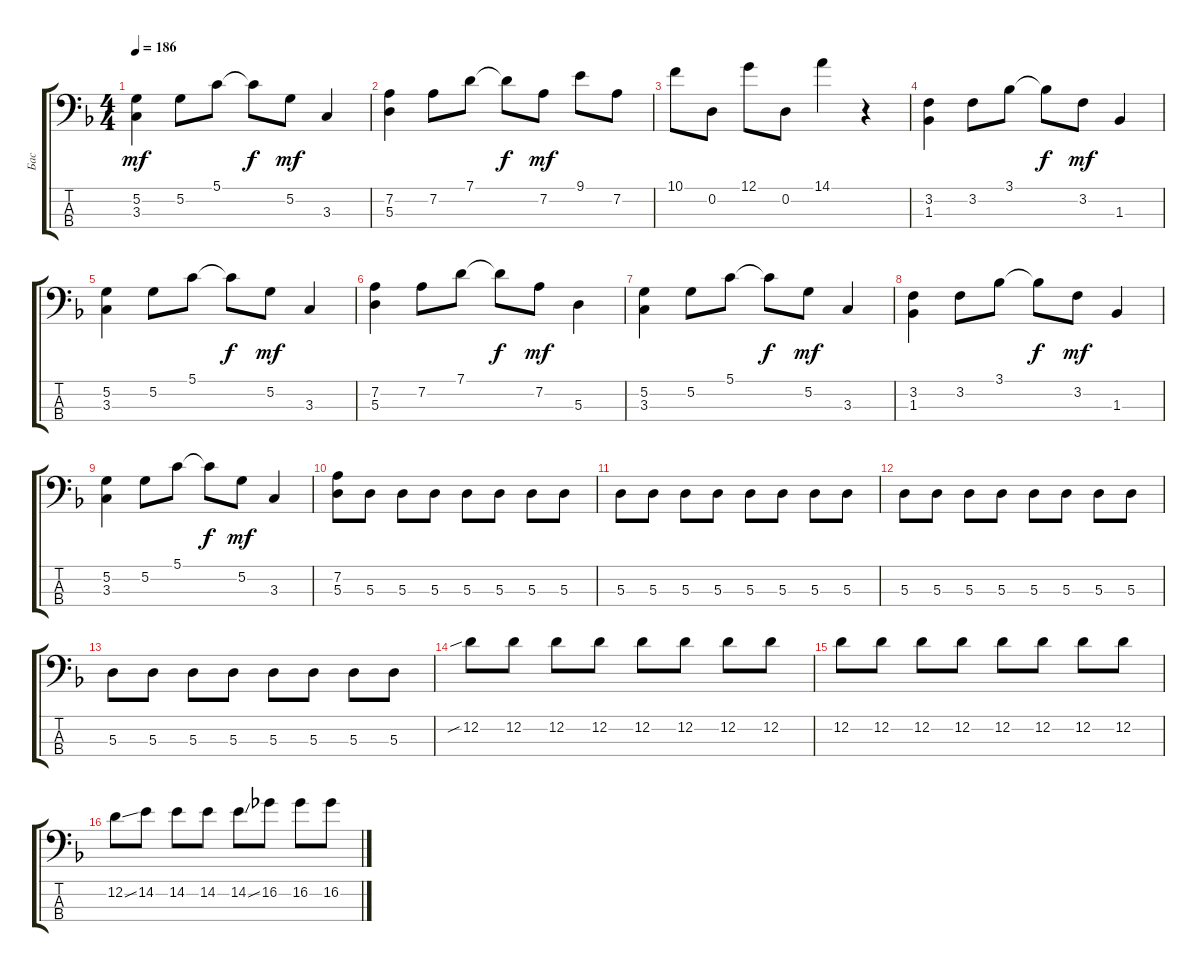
\track ("Бас" "Бас") {instrument electricbassfinger}
\staff {score tabs}
\tuning (G2 D2 A1 E1) {hide}
\ts (4 4)
\tempo 186
\clef f4
\ks dminor
(5.2 3.3).4{dy mf} 5.2.8 5.1.8 5.1{t}.8{dy f} 5.2.8{dy mf} 3.3.4 |
(7.2 5.3).4 7.2.8 7.1.8 7.1{t}.8{dy f} 7.2.8{dy mf} 9.1.8 7.2.8 |
10.1.8 0.2.8 12.1.8 0.2.8 14.1.4 r.4 |
(3.2 1.3).4 3.2.8 3.1.8 3.1{t}.8{dy f} 3.2.8{dy mf} 1.3.4 |
(5.2 3.3).4 5.2.8 5.1.8 5.1{t}.8{dy f} 5.2.8{dy mf} 3.3.4 |
(7.2 5.3).4 7.2.8 7.1.8 7.1{t}.8{dy f} 7.2.8{dy mf} 5.3.4 |
(5.2 3.3).4 5.2.8 5.1.8 5.1{t}.8{dy f} 5.2.8{dy mf} 3.3.4 |
(3.2 1.3).4 3.2.8 3.1.8 3.1{t}.8{dy f} 3.2.8{dy mf} 1.3.4 |
(5.2 3.3).4 5.2.8 5.1.8 5.1{t}.8{dy f} 5.2.8{dy mf} 3.3.4 |
(7.2 5.3).8 5.3.8 5.3.8 5.3.8 5.3.8 5.3.8 5.3.8 5.3.8 |
5.3.8 5.3.8 5.3.8 5.3.8 5.3.8 5.3.8 5.3.8 5.3.8 |
5.3.8 5.3.8 5.3.8 5.3.8 5.3.8 5.3.8 5.3.8 5.3.8 |
5.3.8 5.3.8 5.3.8 5.3.8 5.3.8 5.3.8 5.3.8 5.3.8 |
12.2{sib}.8 12.2.8 12.2.8 12.2.8 12.2.8 12.2.8 12.2.8 12.2.8 |
12.2.8 12.2.8 12.2.8 12.2.8 12.2.8 12.2.8 12.2.8 12.2.8 |
12.2{ss}.8 14.2.8 14.2.8 14.2.8 14.2{ss}.8 16.2.8 16.2.8 16.2.8
